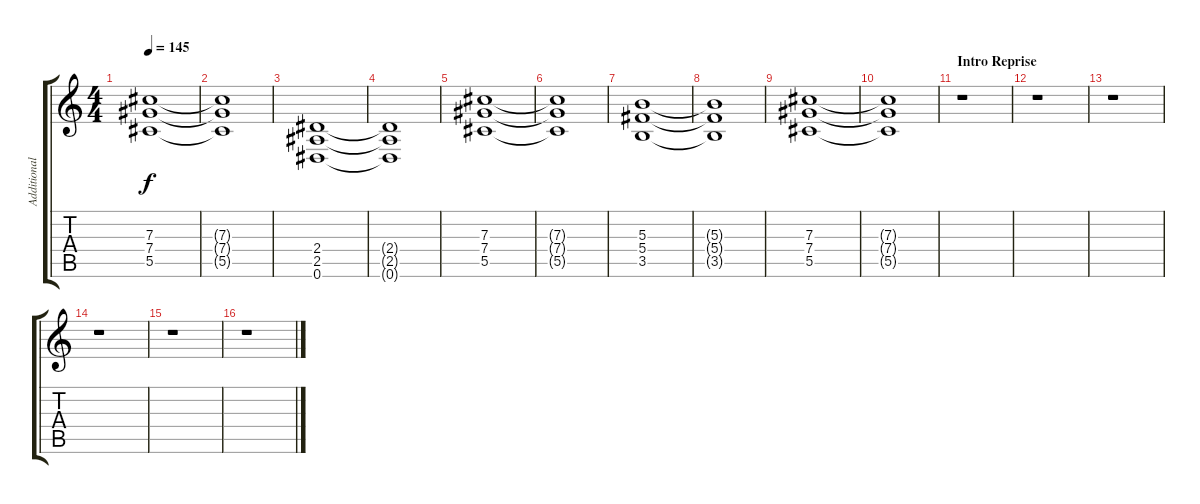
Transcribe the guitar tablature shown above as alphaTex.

\track ("Additional Guitar" "Additional") {instrument overdrivenguitar}
\staff {score tabs}
\tuning (Eb4 Bb3 Gb3 Db3 Ab2 Eb2) {hide}
\ts (4 4)
\tempo 145
\clef g2
\ks c
(7.3 7.4 5.5).1{dy f} |
(7.3{t} 7.4{t} 5.5{t}).1 |
(2.4 2.5 0.6).1 |
(2.4{t} 2.5{t} 0.6{t}).1 |
(7.3 7.4 5.5).1 |
(7.3{t} 7.4{t} 5.5{t}).1 |
(5.3 5.4 3.5).1 |
(5.3{t} 5.4{t} 3.5{t}).1 |
(7.3 7.4 5.5).1 |
(7.3{t} 7.4{t} 5.5{t}).1 |
\section ("" "Intro Reprise")
r.1 |
r.1 |
r.1 |
r.1 |
r.1 |
r.1
